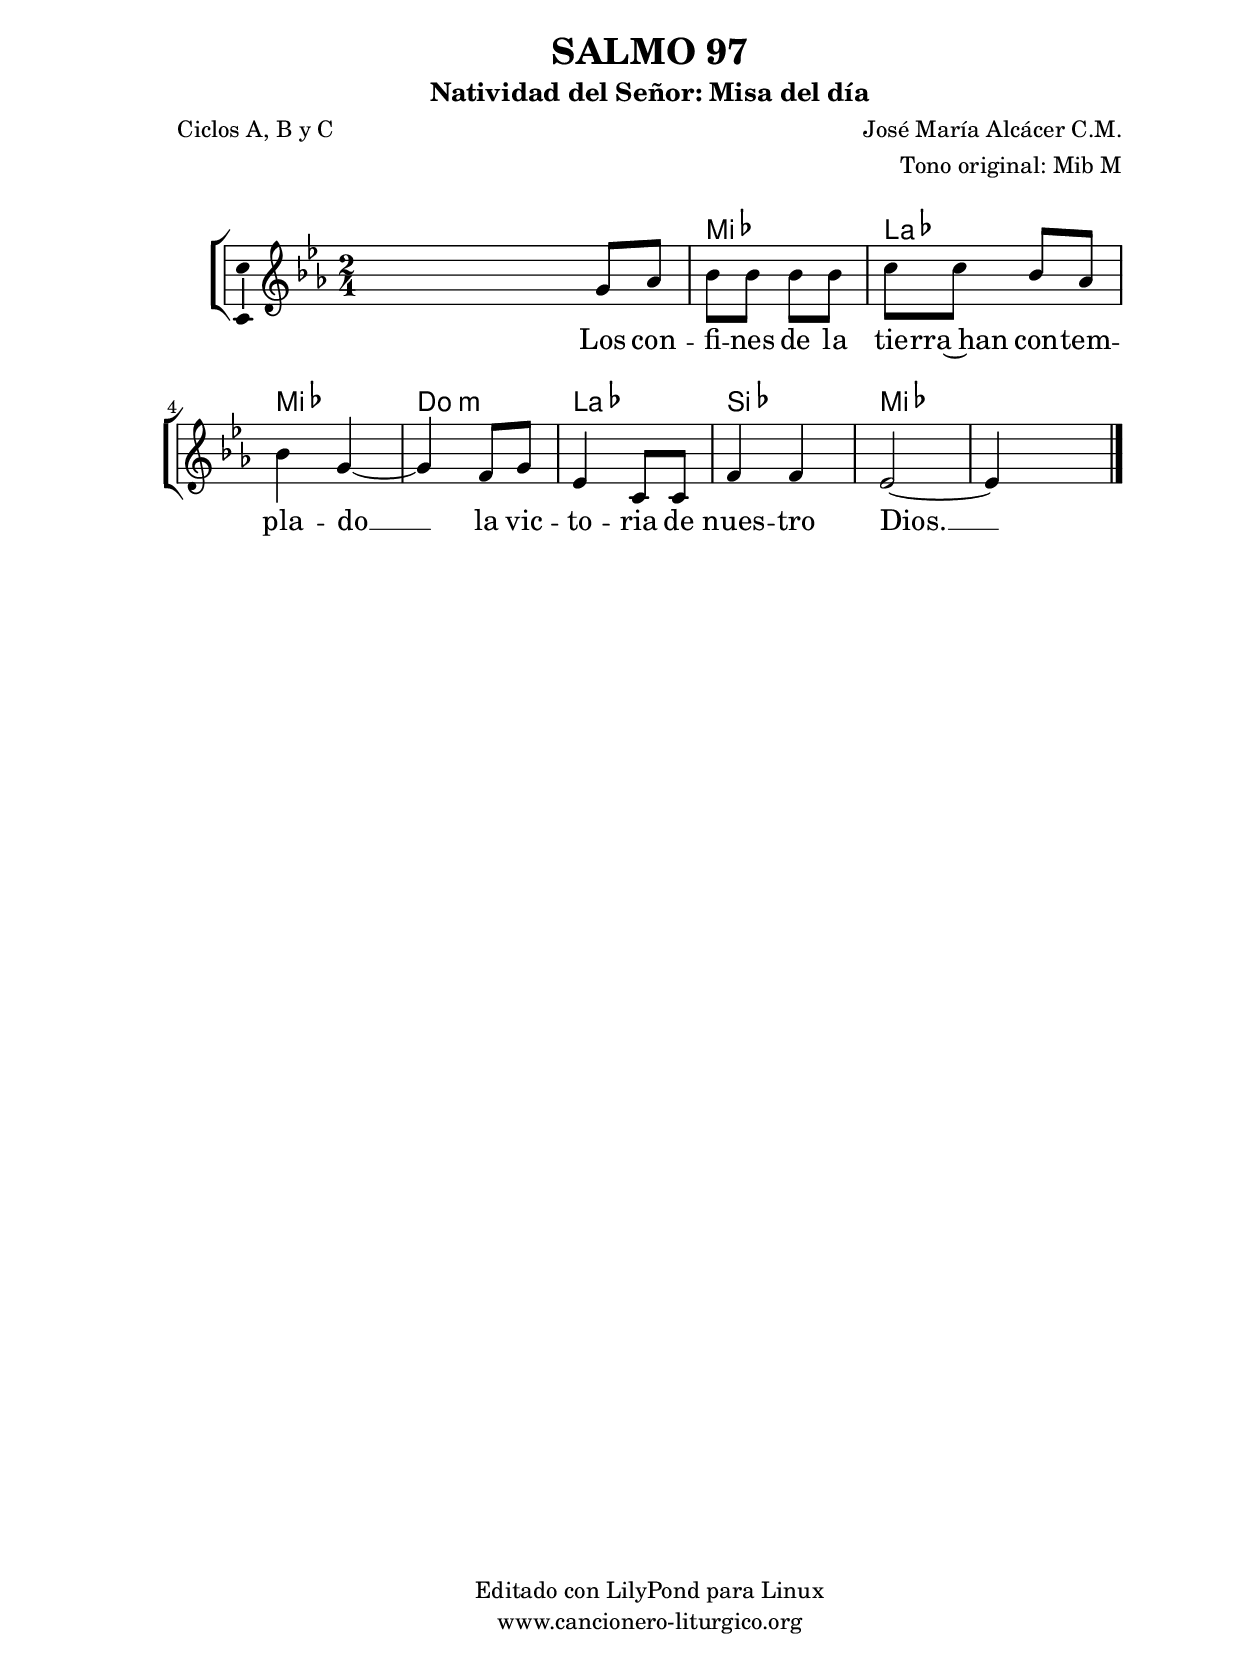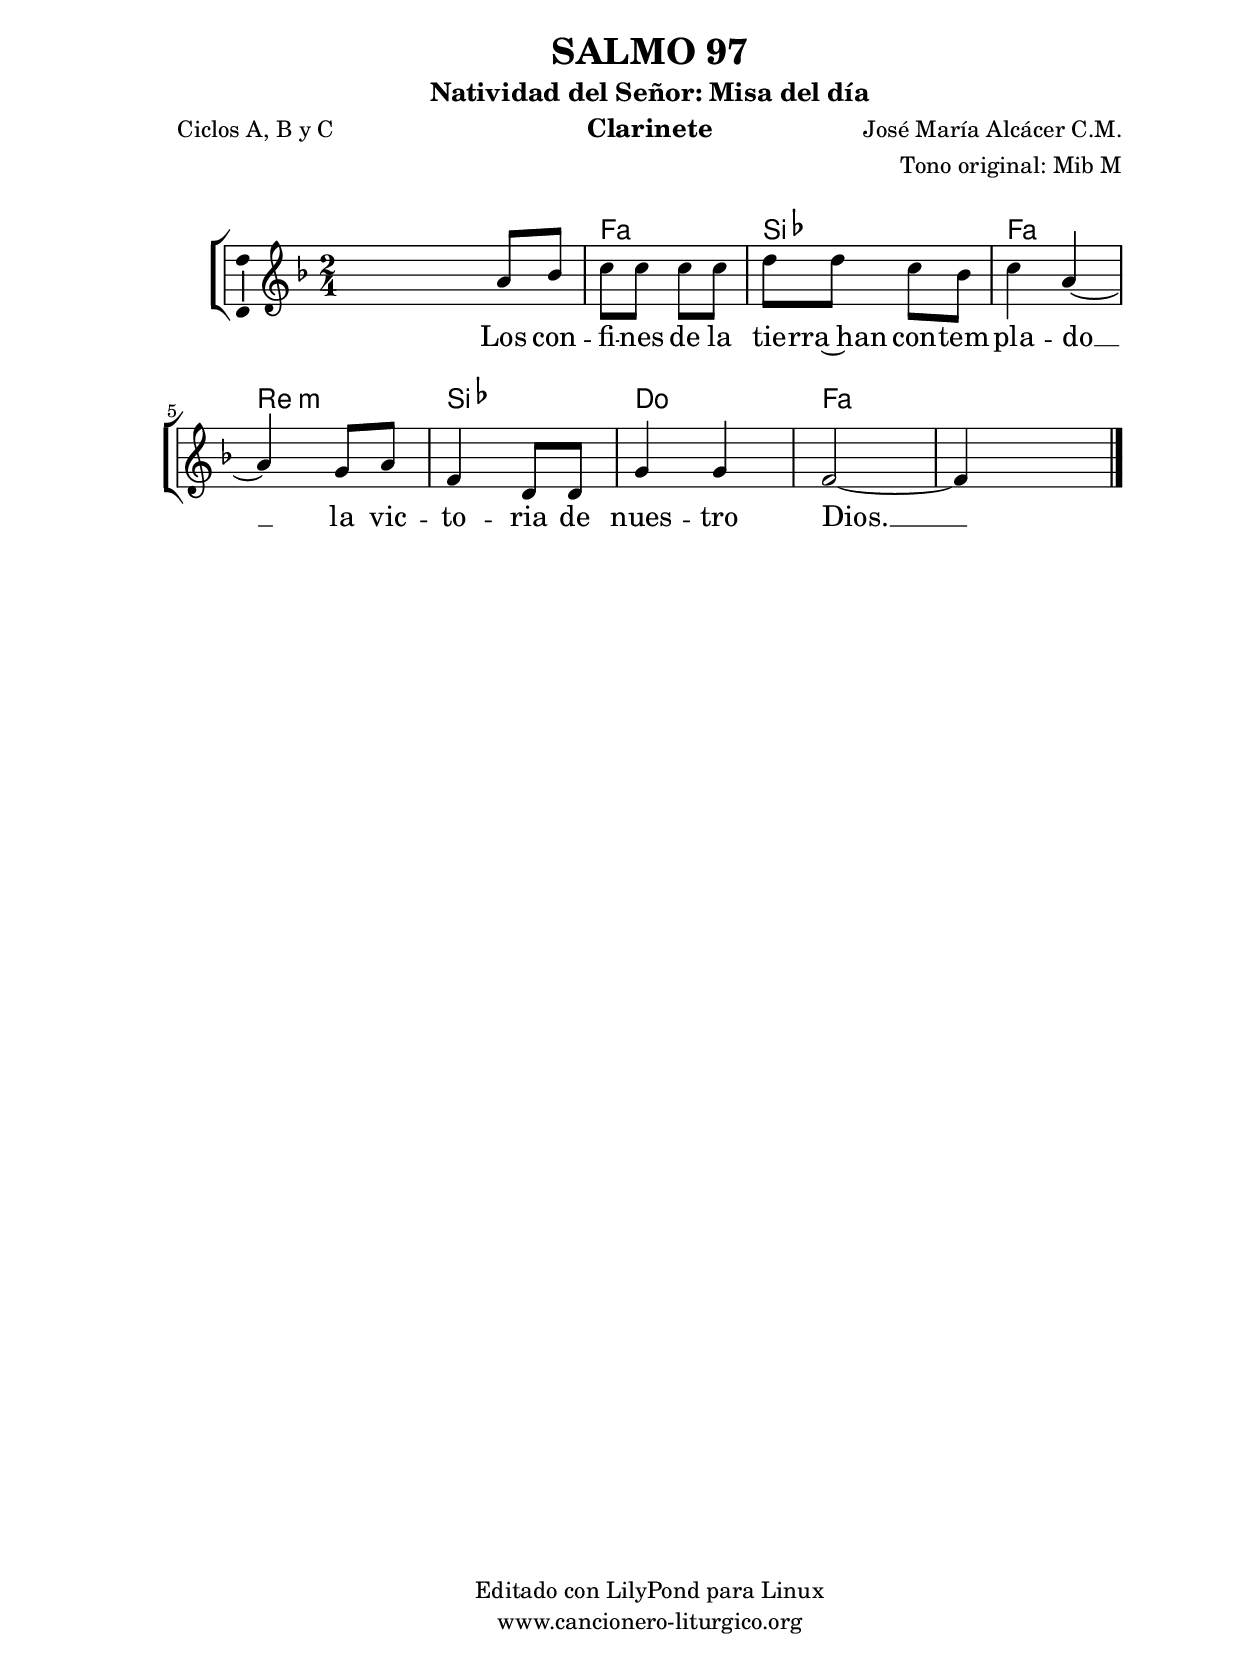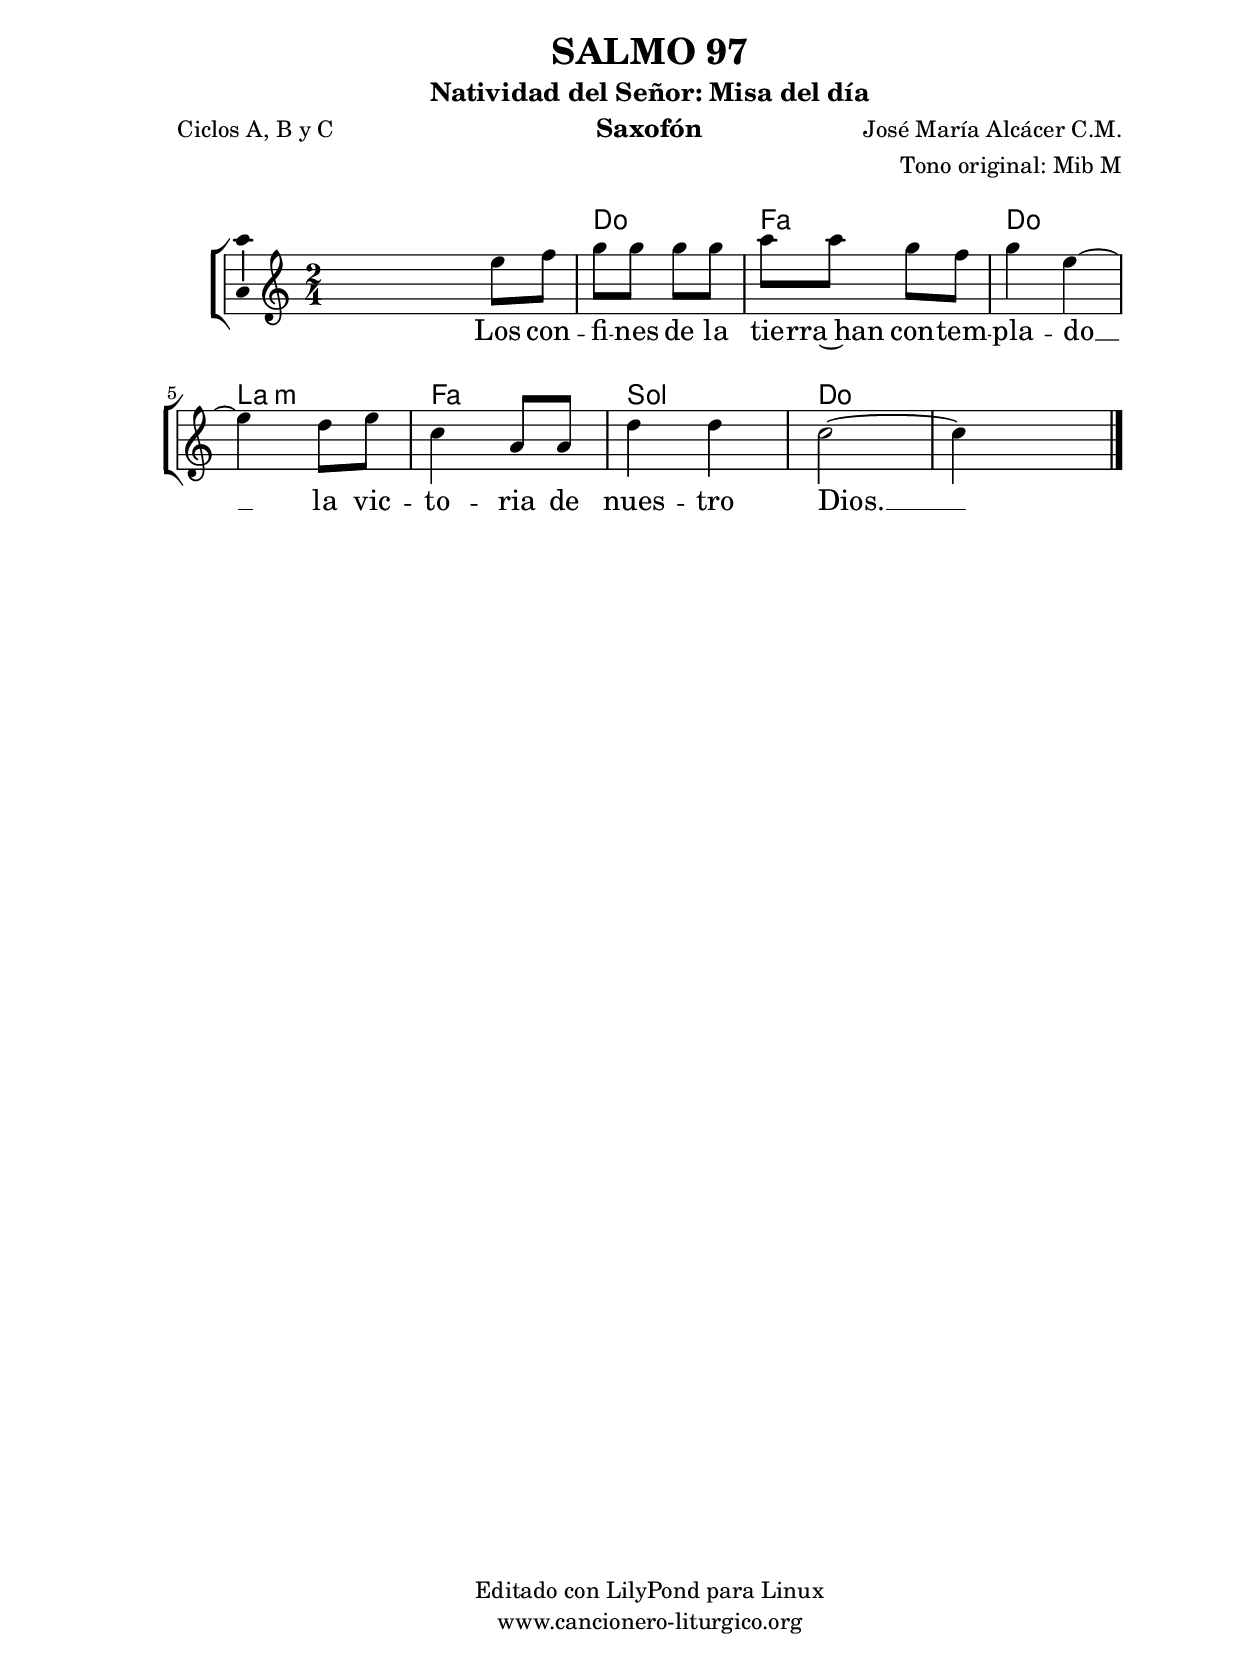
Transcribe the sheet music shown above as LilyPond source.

%
%para convertir .midi en .wav:
%timidity filename.midi -Ow -o finename.wav
%
%
%Para convertir de .wav a .mp3:
%lame -h -m j filename.wav
%
%
%para escuchar el midi:
%timidity nombrefichero.midi
%


%versión de lilypond para la que se ha escrito esta partitura:
\version "2.16.0"

	%Tamaño papel
	#(set-default-paper-size "a4")
	%Tamaño partitura
	#(set-global-staff-size 20)
	%No responde al pulsar sobre una nota
	#(ly:set-option 'point-and-click #f)

%parámetros del encabezamiento:
\header {
	title = "SALMO 97"
	subtitle = "Natividad del Señor: Misa del día"
	composer = "José María Alcácer C.M."
	poet = "Ciclos A, B y C"
	meter = ""
	arranger = "Tono original: Mib M"
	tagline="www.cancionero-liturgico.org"
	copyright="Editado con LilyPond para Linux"
	}

%parámetros asociados al papel:
\paper  {
	oddHeaderMarkup = \markup {\fill-line { \on-the-fly #not-first-page \fromproperty #'header:title \on-the-fly #not-first-page \fromproperty #'header:composer }}
	evenHeaderMarkup = \markup {\fill-line { \fromproperty #'header:composer \fromproperty #'header:title }}
	#(set-paper-size "a4")
	print-page-number = ##f
	first-page-number = 1
	print-first-page-number = ##f
%	head-separation = 3.0 \cm
	top-margin = 2.0 \cm
	bottom-margin = 0.5\cm
%%%	bottom-margin = -1.0\cm
	left-margin = 3.0 \cm
	line-width = 16.0 \cm 
	indent = 8\mm
	interscoreline = 2.\mm
	between-system-space = 15\mm
%	para que las partituras no llenen la hoja:
	ragged-bottom = ##t
%	idem para la última hoja:
	ragged-last-bottom = ##f
%	para que las partituras llenen el ancho del papel:
	ragged-last = ##f
	after-title-space = 2.5 \cm
%page-count=1
%system-count=8

	%Flexible Vertical Spacing
%	markup-markup-spacing =
%	#'((basic-distance . 15) (minimum-distance . 15) (padding . 3))
	markup-system-spacing =
	#'((basic-distance . 15) (minimum-distance . 15) (padding . 3))
	system-system-spacing =
	#'((basic-distance . 15) (minimum-distance . 15) (padding . 3))
	score-system-spacing =
	#'((basic-distance . 15) (minimum-distance . 15) (padding . 5))
%	top-system-spacing = % header
%	#'((basic-distance . 8) (minimum-distance . 0) (padding . 3))
%	top-markup-spacing =
%	#'((basic-distance . 20) (minimum-distance . 20) (padding . 3))
	last-bottom-spacing = % footer
	#'((basic-distance . 5) (minimum-distance . 5) (padding . 3))
%	score-markup-spacing =
%	#'((basic-distance . 16) (minimum-distance . 13) (padding . 3))

	}


%parámetros que afectan a toda la partitura:
global =  {
	%clave de sol (G):
	\clef G
	%armadura:
%	\transpose f e
	\key ees \major
	\tempo 4=92
	\set Score.tempoHideNote = ##t
	}


acordes = {
	\italianChords
	\chordmode {
%	\transpose f e
{

s2
ees2 aes ees c:m aes bes ees

	}
	}
}

melodia = 
%	\transpose f e
{
	\relative c''{

\time 2/4
s4 g8 aes
bes8 bes bes bes
c8 c bes aes
bes4 g~
g4 f8 g
ees4 c8 c
f4 f
ees2~
ees4 s4

	\bar "|."
	}
	}


texto = \lyricmode {
Los con -- fi -- nes de la tie -- rra~han con -- tem -- pla -- do __
la vic -- to -- ria de nues -- tro Dios. __
	}


acordesStaff = \context ChordNames = acordesStaff <<
	\set chordChanges = ##t
	\acordes
	>>


vozStaff = \context Voice = vozStaff
\with {\consists "Ambitus_engraver"}
<<
%	\set Staff.instrumentName = ""
%	\set Staff.shortInstrumentName = ""
%	\set Staff.midiInstrument = #"clarinet"
%	\set Staff.midiInstrument = #"cello"
%	\set Staff.midiInstrument = #"flute"
	\set Staff.midiInstrument = #"electric guitar (jazz)"
%	\set Staff.midiInstrument = #"english horn"
%	\set Staff.midiInstrument = #"violin"
%	\set Staff.midiInstrument = #"glockenspiel"
	\set Staff.midiMinimumVolume = #0.7
	\set Staff.midiMaximumVolume = #0.9
	\global
	\melodia
	>>


textoStaff = \context Lyrics = textoStaff <<
	\lyricsto vozStaff \texto
	>>

\book {
	\score {
		\context ChoirStaff {
			\override StaffGroup.SystemStartBracket #'collapse-height = #1
			\override Score.SystemStartBar #'collapse-height = #1
			<<
			\acordesStaff
			\vozStaff
			\textoStaff
			>>
			}
		\layout {
	    		\context {
				\Lyrics
				\override LyricText #'font-size = #2
				}
	   		 \context {
				\Score
				%fontSize = #3
				\override StaffSymbol #'staff-space = #(magstep +3)
				%\override Beam #'thickness = #0.55
				%\override SpacingSpanner #'spacing-increment = #1.0
				%\override Slur #'height-limit = #1.5
				}
			}
		}
	\score {
		\unfoldRepeats
		\context ChoirStaff {
			<<
			\acordesStaff
			\vozStaff
			>>
			}
		\midi {
	  		\context {
	  			\Score
				tempoWholesPerMinute = #(ly:make-moment 70 4)
				}
			}
		}
	}

%Partitura para clarinete
#(define output-suffix "C")
\book {
	\header{
		instrument = "Clarinete"
		}
	\score {
		\context ChoirStaff {
			\override StaffGroup.SystemStartBracket #'collapse-height = #1
			\override Score.SystemStartBar #'collapse-height = #1
\transpose c d
			<<
			\acordesStaff
			\vozStaff
			\textoStaff
			>>
			}
		\layout {
	    		\context {
				\Lyrics
				\override LyricText #'font-size = #2
				}
	   		 \context {
				\Score
				%fontSize = #3
				\override StaffSymbol #'staff-space = #(magstep +3)
				%\override Beam #'thickness = #0.55
				%\override SpacingSpanner #'spacing-increment = #1.0
				%\override Slur #'height-limit = #1.5
				}
			}
		}
	}

%Partitura para saxofón
#(define output-suffix "S")
\book {
	\header{
		instrument = "Saxofón"
		}
	\score {
		\context ChoirStaff {
			\override StaffGroup.SystemStartBracket #'collapse-height = #1
			\override Score.SystemStartBar #'collapse-height = #1
\transpose c a
			<<
			\acordesStaff
			\vozStaff
			\textoStaff
			>>
			}
		\layout {
	    		\context {
				\Lyrics
				\override LyricText #'font-size = #2
				}
	   		 \context {
				\Score
				%fontSize = #3
				\override StaffSymbol #'staff-space = #(magstep +3)
				%\override Beam #'thickness = #0.55
				%\override SpacingSpanner #'spacing-increment = #1.0
				%\override Slur #'height-limit = #1.5
				}
			}
		}
	}

